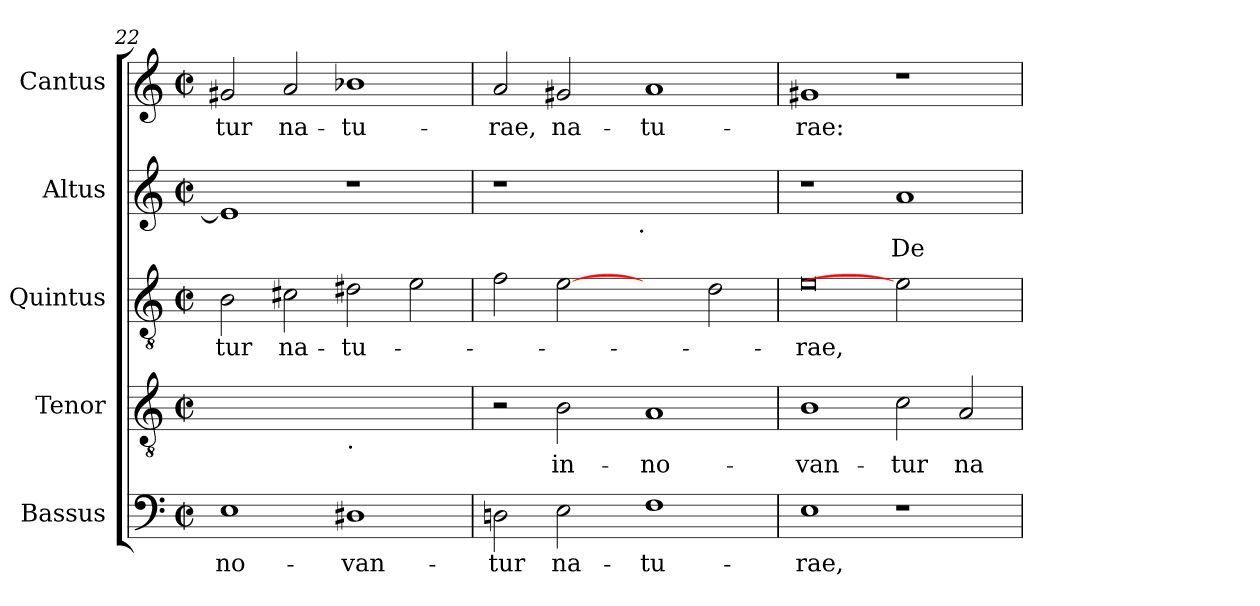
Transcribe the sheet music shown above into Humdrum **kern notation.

**kern	**text	**kern	**text	**kern	**text	**kern	**text	**kern	**text
*part5	*part5	*part4	*part4	*part3	*part3	*part2	*part2	*part1	*part1
*staff5	*staff5	*staff4	*staff4	*staff3	*staff3	*staff2	*staff2	*staff1	*staff1
*I"Bassus	*	*I"Tenor	*	*I"Quintus	*	*I"Altus	*	*I"Cantus	*
!!LO:LB:g=z
*clefF4	*	*clefGv2	*	*clefGv2	*	*clefG2	*	*clefG2	*
*M2/2	*	*M2/2	*	*M2/2	*	*M2/2	*	*M2/2	*
*met(c|)	*	*met(c|)	*	*met(c|)	*	*met(c|)	*	*met(c|)	*
=22	=22	=22	=22	=22	=22	=22	=22	=22	=22
!	!LO:LY:b:cj	!	!	!	!LO:LY:b:cj	!	!	!	!LO:LY:b:cj
1E	-no-	1ryy	.	2B\	-tur	1e]	.	2g#X/	-tur
!	!	!	!	!	!LO:LY:b:cj	!	!	!	!LO:LY:b:cj
.	.	.	.	2c#X\	na-	.	.	2a/	na-
!	!	!LO:TX:b:t=.	!	!	!	!	!	!	!
!	!LO:LY:b:cj	!	!	!	!LO:LY:b:cj	!	!	!	!LO:LY:b:cj
1D#X	-van-	1ryy	.	2d#X\	-tu-	1r	.	1b-X	-tu-
.	.	.	.	2e\	.	.	.	.	.
=23	=23	=23	=23	=23	=23	=23	=23	=23	=23
!	!LO:LY:b:cj	!	!	!	!	!	!	!	!LO:LY:b:cj
*	*	*	*	*	*	*^	*	*	*
2Dn\	-tur	2r	.	2f\	.	1r	2ryy	.	2a/	-rae,
!	!LO:LY:b:cj	!	!LO:LY:b:cj	!	!	!	!	!	!	!LO:LY:b:cj
2E\	na-	2B\	in-	[2e	.	.	4ryy	.	2g#X/	na-
.	.	.	.	.	.	.	8...ryy	.	.	.
!	!	!	!	!	!	!	!LO:TX:b:t=.	!	!	!
.	.	.	.	.	.	.	1ryy	.	.	.
!	!LO:LY:b:cj	!	!LO:LY:b:cj	!	!	!	!	!	!	!LO:LY:b:cj
1F	-tu-	1A	-no-	2ryy	.	1ryy	.	.	1a	-tu-
.	.	.	.	2d\	.	.	.	.	.	.
.	.	.	.	.	.	.	64ryy	.	.	.
=24	=24	=24	=24	=24	=24	=24	=24	=24	=24	=24
!	!LO:LY:b:cj	!	!LO:LY:b:cj	!LO:N:vis=0	!LO:LY:b:cj	!	!	!	!	!LO:LY:b:cj
*	*	*	*	*	*	*v	*v	*	*	*
1E	-rae,	1B	-van-	1e	-rae,	1r	.	1g#X	-rae:
!	!	!	!LO:LY:b:cj	!	!	!	!LO:LY:b:cj	!	!
1r	.	2c\	-tur	2e]	.	1a	De-	1r	.
!	!	!	!LO:LY:b:cj	!	!	!	!	!	!
.	.	2A/	na-	2ryy	.	.	.	.	.
=	=	=	=	=	=	=	=	=	=
*-	*-	*-	*-	*-	*-	*-	*-	*-	*-
